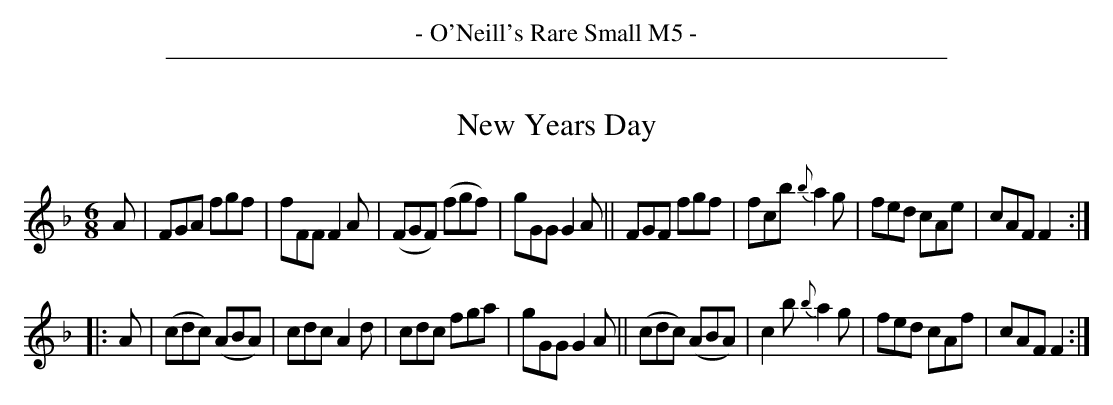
X:1
T: New Years Day
M: 6/8
L: 1/8
K: F
A |\
FGA fgf | fFF F2A | (FGF) (fgf) | gGG G2A ||\
FGF fgf | fcb {b}a2g | fed cAe | cAF F2 ::
A |\
(cdc) (ABA) | cdc A2d | cdc fga | gGG G2A ||\
(cdc) (ABA) | c2b {b}a2g | fed cAf | cAF F2 :|
